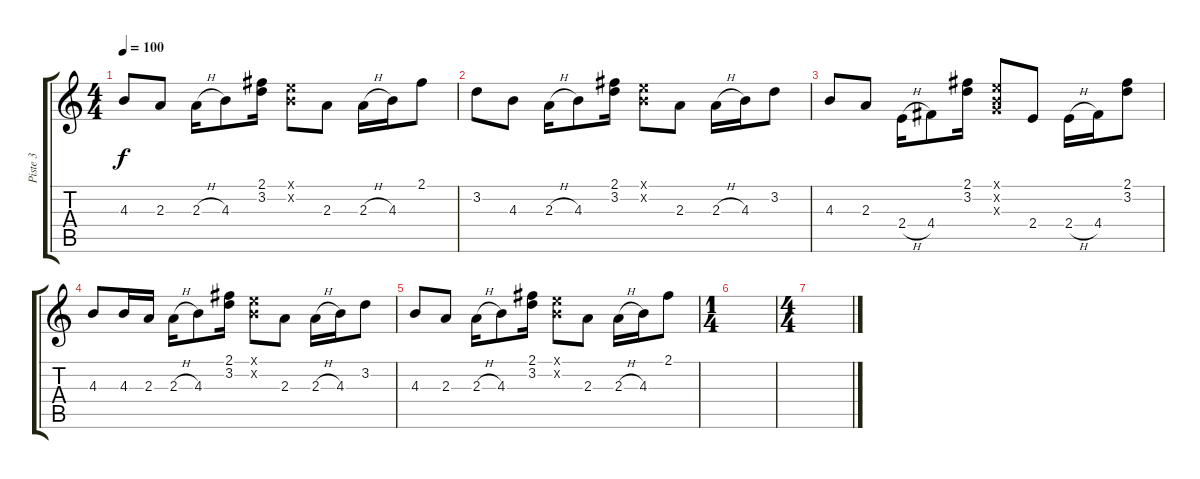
\track ("Piste 3" "Piste 3") {instrument electricguitarclean}
\staff {score tabs}
\tuning (E4 B3 G3 D3 A2 E2) {hide}
\ts (4 4)
\tempo 100
\clef g2
\ks c
4.3.8{dy f} 2.3.8 2.3{h}.16 4.3.8 (2.1 3.2).16 (0.1{x} 0.2{x}).8 2.3.8 2.3{h}.16 4.3.16 2.1.8 |
3.2.8 4.3.8 2.3{h}.16 4.3.8 (2.1 3.2).16 (0.1{x} 0.2{x}).8 2.3.8 2.3{h}.16 4.3.16 3.2.8 |
4.3.8 2.3.8 2.4{h}.16 4.4.8 (2.1 3.2).16 (0.1{x} 0.2{x} 0.3{x}).8 2.4.8 2.4{h}.16 4.4.16 (2.1 3.2).8 |
4.3.8 4.3.16 2.3.16 2.3{h}.16 4.3.8 (2.1 3.2).16 (0.1{x} 0.2{x}).8 2.3.8 2.3{h}.16 4.3.16 3.2.8 |
4.3.8 2.3.8 2.3{h}.16 4.3.8 (2.1 3.2).16 (0.1{x} 0.2{x}).8 2.3.8 2.3{h}.16 4.3.16 2.1.8 |
\ts (1 4)
|
\ts (4 4)
